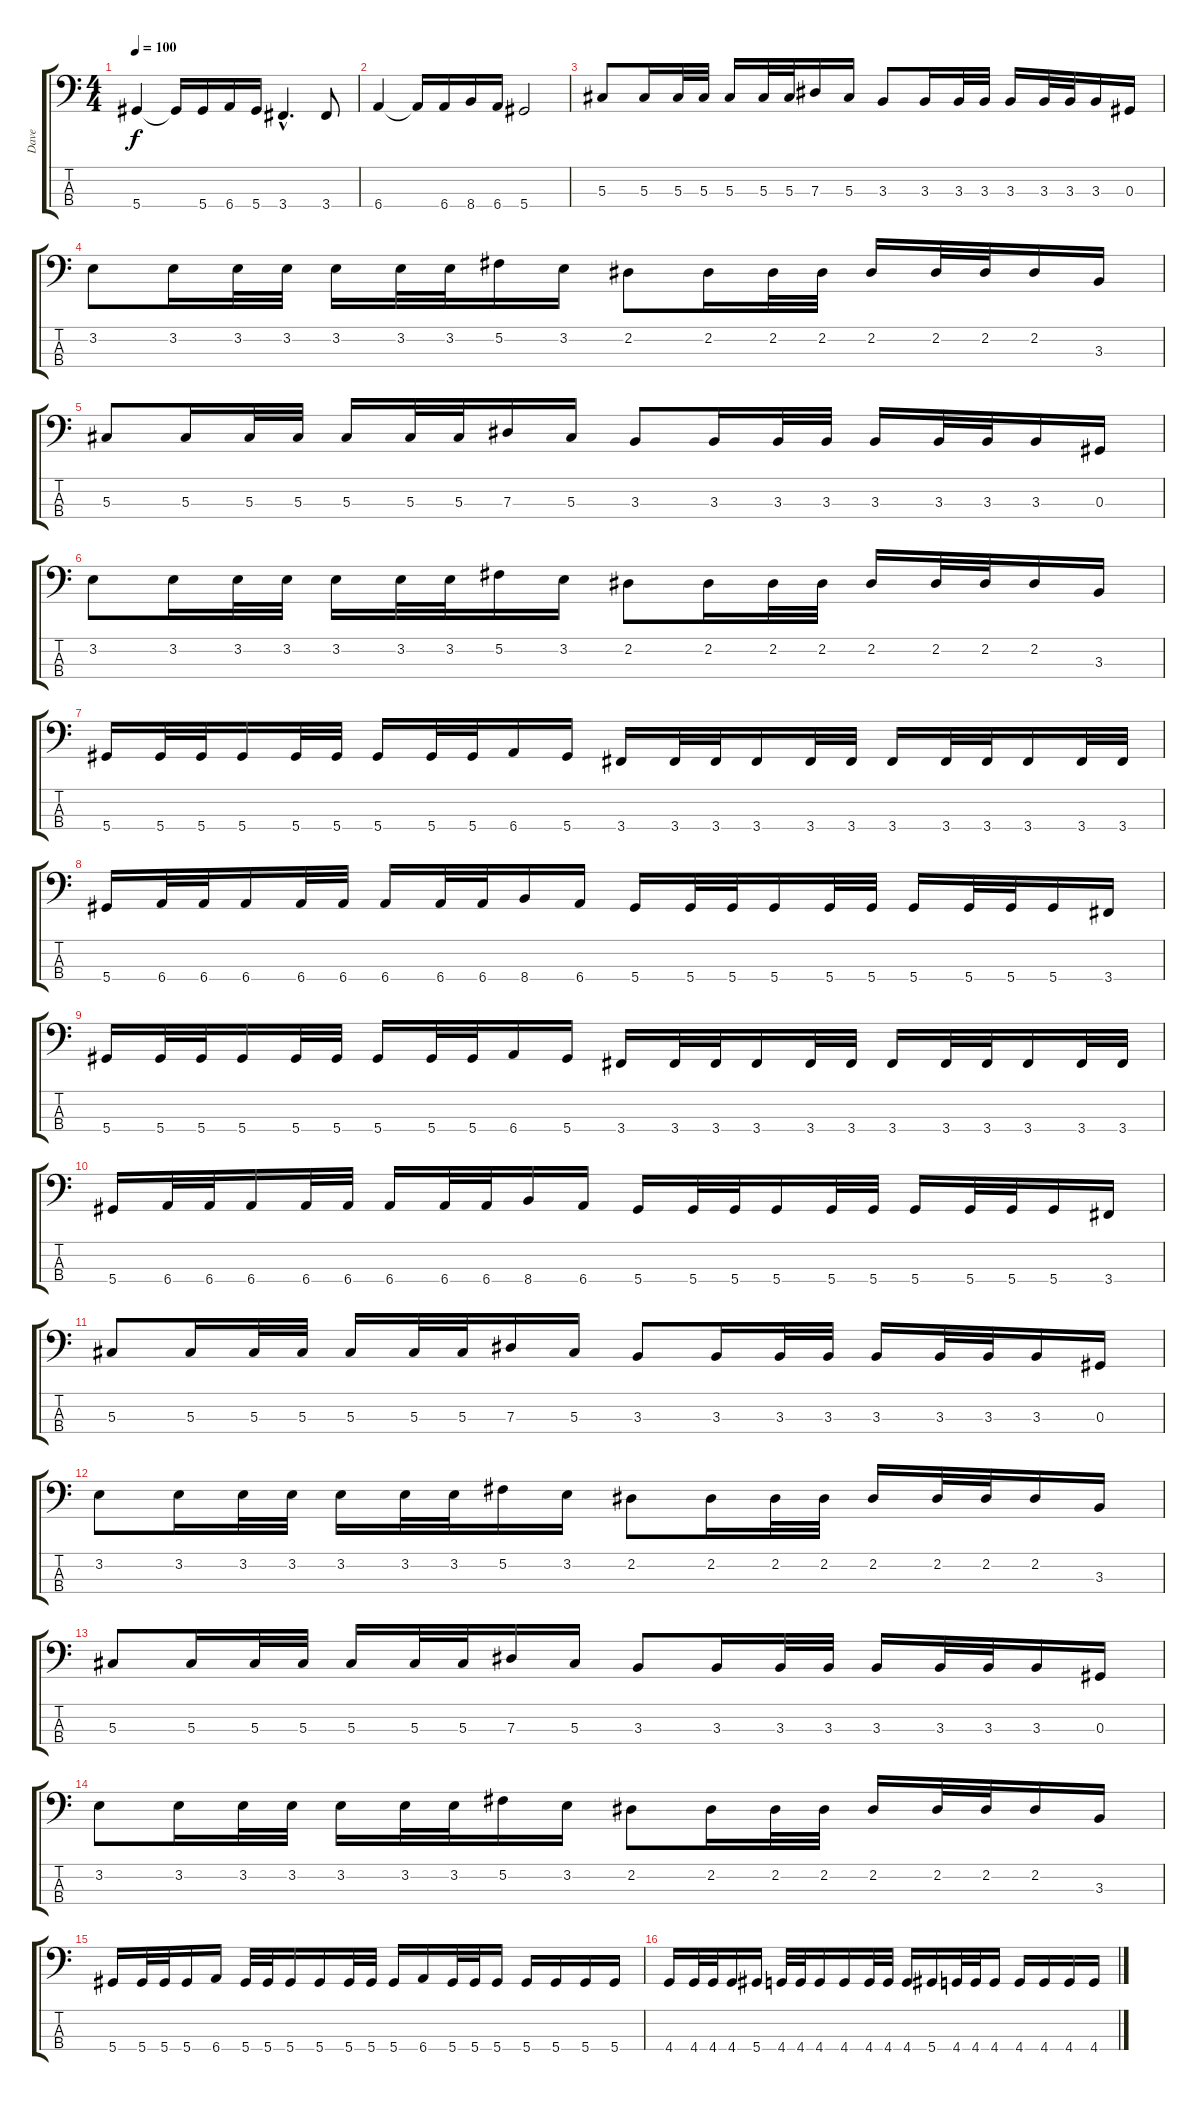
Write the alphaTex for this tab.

\track ("Dave" "Dave") {instrument electricbasspick}
\staff {score tabs}
\tuning (Gb2 Db2 Ab1 Eb1) {hide}
\ts (4 4)
\tempo 100
\clef f4
\ks c
5.4.4{dy f} 5.4{t}.16 5.4.16 6.4.16 5.4.16 3.4{hac}.4{d} 3.4.8 |
6.4.4 6.4{t}.16 6.4.16 8.4.16 6.4.16 5.4.2 |
5.3.8 5.3.16 5.3.32 5.3.32 5.3.16 5.3.32 5.3.32 7.3.16 5.3.16 3.3.8 3.3.16 3.3.32 3.3.32 3.3.16 3.3.32 3.3.32 3.3.16 0.3.16 |
3.2.8 3.2.16 3.2.32 3.2.32 3.2.16 3.2.32 3.2.32 5.2.16 3.2.16 2.2.8 2.2.16 2.2.32 2.2.32 2.2.16 2.2.32 2.2.32 2.2.16 3.3.16 |
5.3.8 5.3.16 5.3.32 5.3.32 5.3.16 5.3.32 5.3.32 7.3.16 5.3.16 3.3.8 3.3.16 3.3.32 3.3.32 3.3.16 3.3.32 3.3.32 3.3.16 0.3.16 |
3.2.8 3.2.16 3.2.32 3.2.32 3.2.16 3.2.32 3.2.32 5.2.16 3.2.16 2.2.8 2.2.16 2.2.32 2.2.32 2.2.16 2.2.32 2.2.32 2.2.16 3.3.16 |
5.4.16 5.4.32 5.4.32 5.4.16 5.4.32 5.4.32 5.4.16 5.4.32 5.4.32 6.4.16 5.4.16 3.4.16 3.4.32 3.4.32 3.4.16 3.4.32 3.4.32 3.4.16 3.4.32 3.4.32 3.4.16 3.4.32 3.4.32 |
5.4.16 6.4.32 6.4.32 6.4.16 6.4.32 6.4.32 6.4.16 6.4.32 6.4.32 8.4.16 6.4.16 5.4.16 5.4.32 5.4.32 5.4.16 5.4.32 5.4.32 5.4.16 5.4.32 5.4.32 5.4.16 3.4.16 |
5.4.16 5.4.32 5.4.32 5.4.16 5.4.32 5.4.32 5.4.16 5.4.32 5.4.32 6.4.16 5.4.16 3.4.16 3.4.32 3.4.32 3.4.16 3.4.32 3.4.32 3.4.16 3.4.32 3.4.32 3.4.16 3.4.32 3.4.32 |
5.4.16 6.4.32 6.4.32 6.4.16 6.4.32 6.4.32 6.4.16 6.4.32 6.4.32 8.4.16 6.4.16 5.4.16 5.4.32 5.4.32 5.4.16 5.4.32 5.4.32 5.4.16 5.4.32 5.4.32 5.4.16 3.4.16 |
5.3.8 5.3.16 5.3.32 5.3.32 5.3.16 5.3.32 5.3.32 7.3.16 5.3.16 3.3.8 3.3.16 3.3.32 3.3.32 3.3.16 3.3.32 3.3.32 3.3.16 0.3.16 |
3.2.8 3.2.16 3.2.32 3.2.32 3.2.16 3.2.32 3.2.32 5.2.16 3.2.16 2.2.8 2.2.16 2.2.32 2.2.32 2.2.16 2.2.32 2.2.32 2.2.16 3.3.16 |
5.3.8 5.3.16 5.3.32 5.3.32 5.3.16 5.3.32 5.3.32 7.3.16 5.3.16 3.3.8 3.3.16 3.3.32 3.3.32 3.3.16 3.3.32 3.3.32 3.3.16 0.3.16 |
3.2.8 3.2.16 3.2.32 3.2.32 3.2.16 3.2.32 3.2.32 5.2.16 3.2.16 2.2.8 2.2.16 2.2.32 2.2.32 2.2.16 2.2.32 2.2.32 2.2.16 3.3.16 |
5.4.16 5.4.32 5.4.32 5.4.16 6.4.16 5.4.32 5.4.32 5.4.16 5.4.16 5.4.32 5.4.32 5.4.16 6.4.16 5.4.32 5.4.32 5.4.16 5.4.16 5.4.16 5.4.16 5.4.16 |
4.4.16 4.4.32 4.4.32 4.4.16 5.4.16 4.4.32 4.4.32 4.4.16 4.4.16 4.4.32 4.4.32 4.4.16 5.4.16 4.4.32 4.4.32 4.4.16 4.4.16 4.4.16 4.4.16 4.4.16
